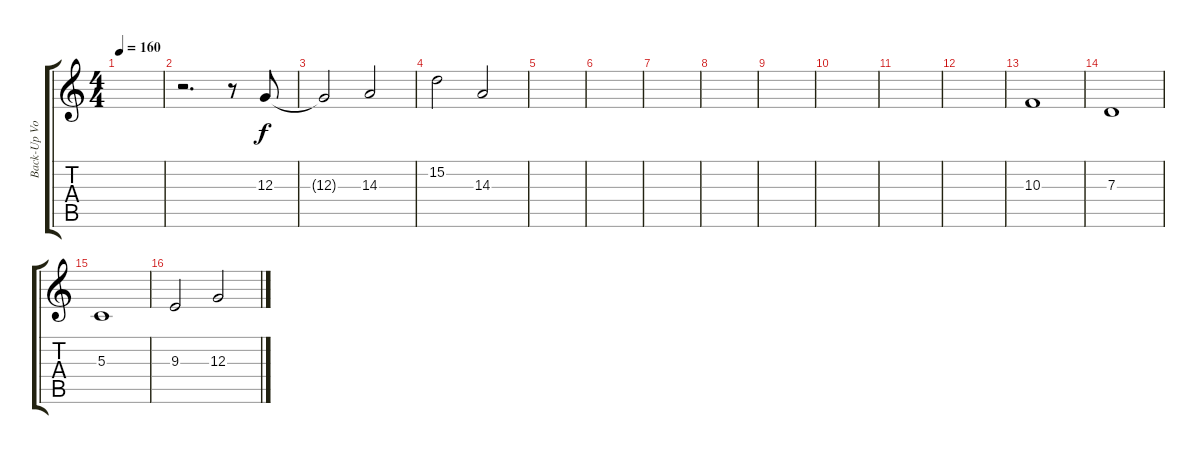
\track ("Back-Up Vocals" "Back-Up Vo") {instrument oboe}
\staff {score tabs}
\tuning (E4 B3 G3 D3 A2 E2) {hide}
\ts (4 4)
\tempo 160
\clef g2
\ks c
|
r.2{d} r.8 12.3.8 |
12.3{t}.2 14.3.2 |
15.2.2 14.3.2 |
|
|
|
|
|
|
|
|
10.3.1 |
7.3.1 |
5.3.1 |
9.3.2 12.3.2
